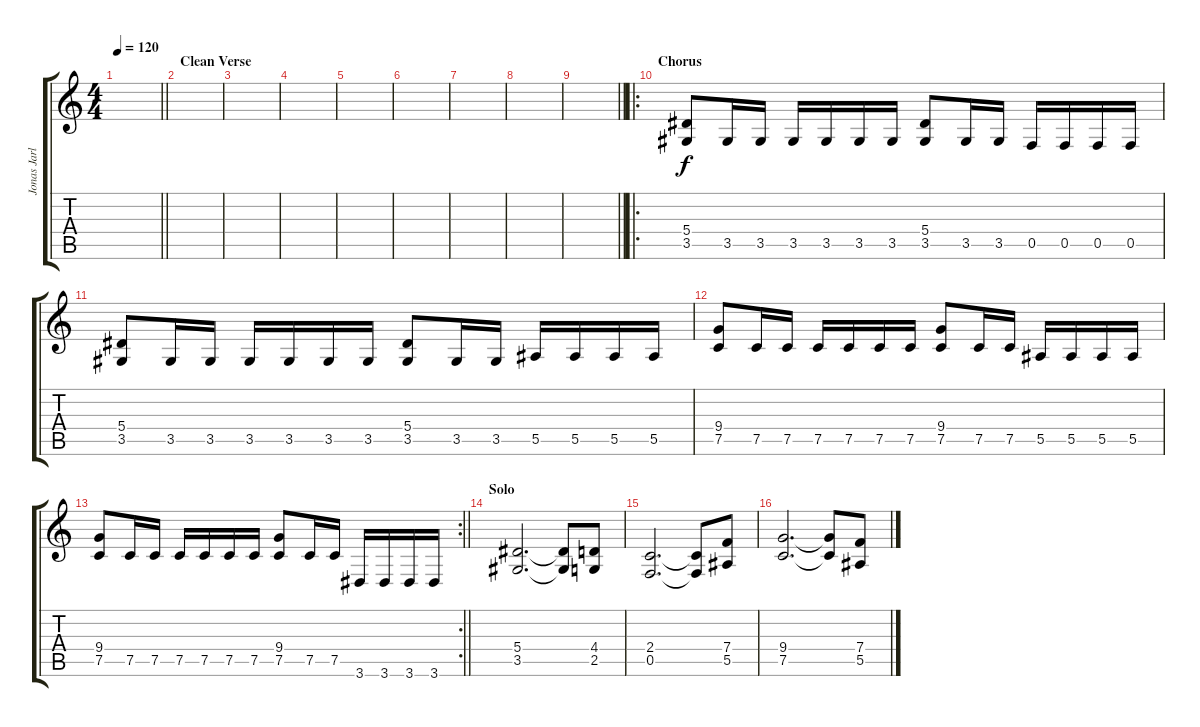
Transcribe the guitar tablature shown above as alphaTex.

\track ("Jonas Jarlsby (Rhythm)" "Jonas Jarl") {instrument distortionguitar}
\staff {score tabs}
\tuning (C4 G3 Eb3 Bb2 F2 C2) {hide}
\ts (4 4)
\tempo 120
\clef g2
\barLineRight lightlight
\ks c
|
\section ("" "Clean Verse")
|
|
|
|
|
|
|
\barLineRight lightlight
|
\ro
\section ("" "Chorus")
(5.4 3.5).8 3.5.16 3.5.16 3.5.16 3.5.16 3.5.16 3.5.16 (5.4 3.5).8 3.5.16 3.5.16 0.5.16 0.5.16 0.5.16 0.5.16 |
(5.4 3.5).8 3.5.16 3.5.16 3.5.16 3.5.16 3.5.16 3.5.16 (5.4 3.5).8 3.5.16 3.5.16 5.5.16 5.5.16 5.5.16 5.5.16 |
(9.4 7.5).8 7.5.16 7.5.16 7.5.16 7.5.16 7.5.16 7.5.16 (9.4 7.5).8 7.5.16 7.5.16 5.5.16 5.5.16 5.5.16 5.5.16 |
\rc 2
\barLineRight lightlight
(9.4 7.5).8 7.5.16 7.5.16 7.5.16 7.5.16 7.5.16 7.5.16 (9.4 7.5).8 7.5.16 7.5.16 3.6.16 3.6.16 3.6.16 3.6.16 |
\section ("" "Solo")
(5.4 3.5).2{d} (5.4{t} 3.5{t}).8 (4.4 2.5).8 |
(2.4 0.5).2{d} (2.4{t} 0.5{t}).8 (7.4 5.5).8 |
(9.4 7.5).2{d} (9.4{t} 7.5{t}).8 (7.4 5.5).8
